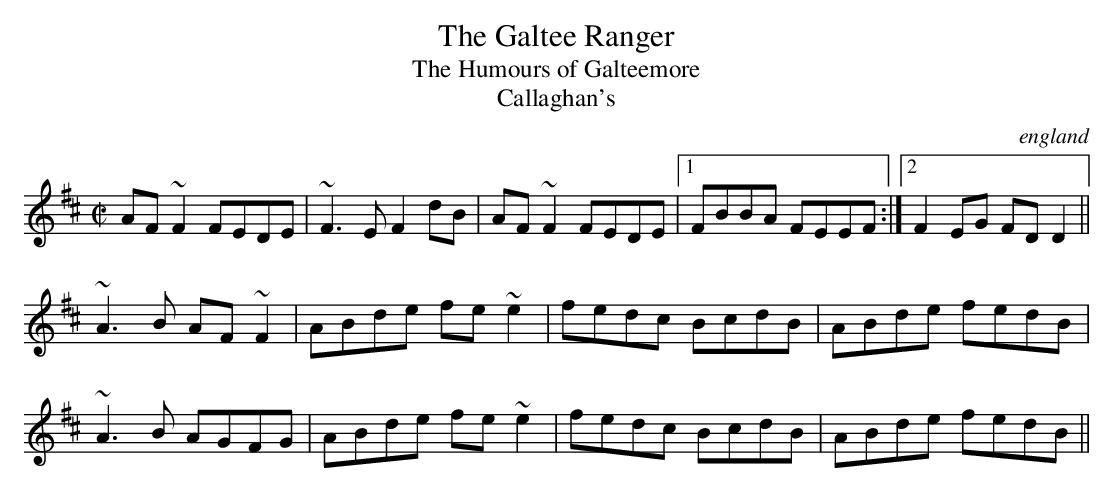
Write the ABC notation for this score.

X:1
T:Galtee Ranger, The
T:Humours of Galteemore, The
T:Callaghan's
O:england
M:C|
K:D
AF~F2 FEDE|~F3E F2dB|AF~F2 FEDE|1 FBBA FEEF:|2 F2EG FDD2||
~A3B AF~F2|ABde fe~e2|fedc BcdB|ABde fedB|
~A3B AGFG|ABde fe~e2|fedc BcdB|ABde fedB||
